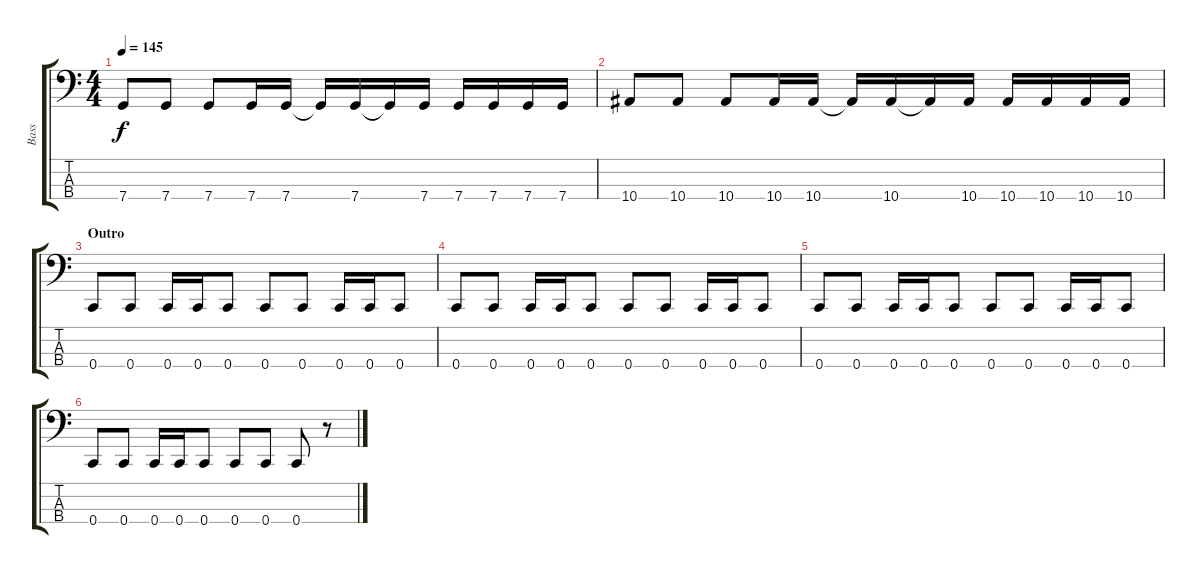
\track ("Bass" "Bass") {instrument electricbasspick}
\staff {score tabs}
\tuning (F2 C2 G1 C1) {hide}
\ts (4 4)
\tempo 145
\clef f4
\ks c
7.4.8{dy f} 7.4.8 7.4.8 7.4.16 7.4.16 7.4{t}.16 7.4.16 7.4{t}.16 7.4.16 7.4.16 7.4.16 7.4.16 7.4.16 |
10.4.8 10.4.8 10.4.8 10.4.16 10.4.16 10.4{t}.16 10.4.16 10.4{t}.16 10.4.16 10.4.16 10.4.16 10.4.16 10.4.16 |
\section ("" "Outro")
0.4.8 0.4.8 0.4.16 0.4.16 0.4.8 0.4.8 0.4.8 0.4.16 0.4.16 0.4.8 |
0.4.8 0.4.8 0.4.16 0.4.16 0.4.8 0.4.8 0.4.8 0.4.16 0.4.16 0.4.8 |
0.4.8 0.4.8 0.4.16 0.4.16 0.4.8 0.4.8 0.4.8 0.4.16 0.4.16 0.4.8 |
0.4.8 0.4.8 0.4.16 0.4.16 0.4.8 0.4.8 0.4.8 0.4.8 r.8
